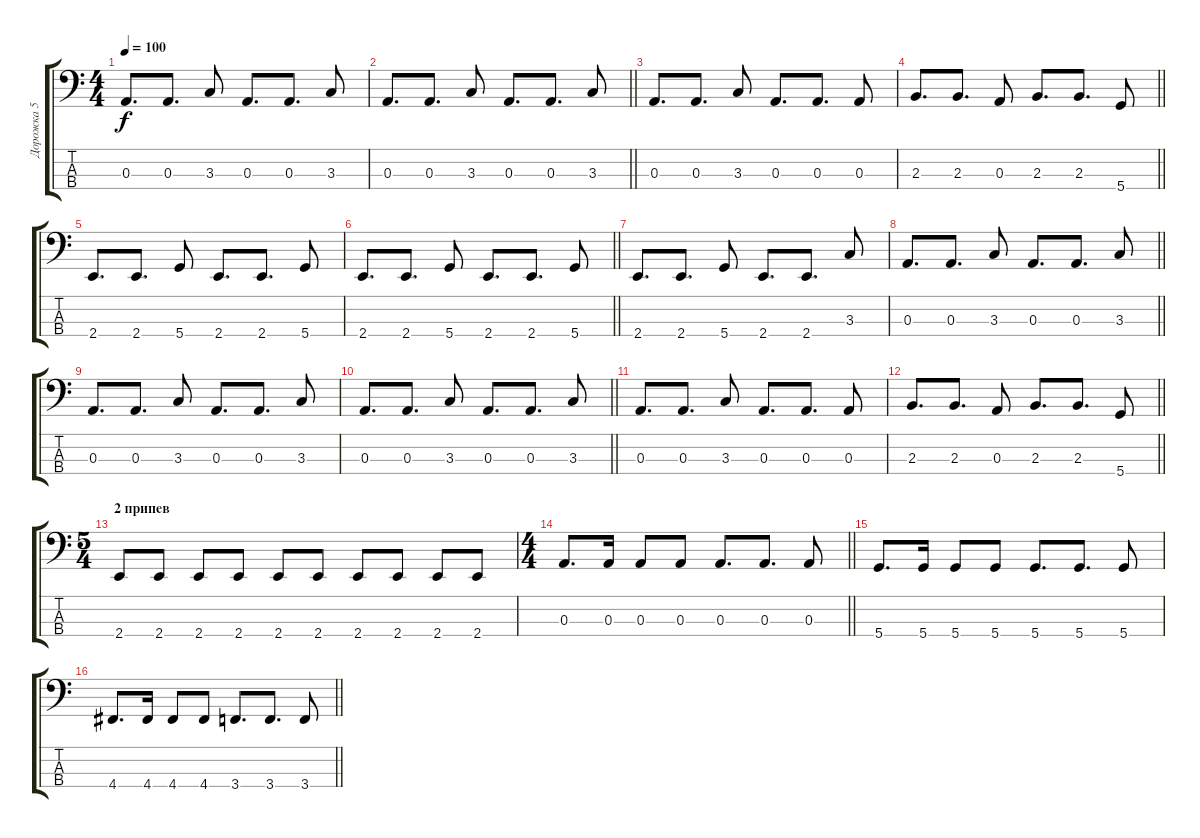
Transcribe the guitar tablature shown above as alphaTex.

\track ("Дорожка 5" "Дорожка 5") {instrument electricbassfinger}
\staff {score tabs}
\tuning (G2 D2 A1 D1) {hide}
\ts (4 4)
\tempo 100
\clef f4
\ks c
0.3.8{d dy f} 0.3.8{d} 3.3.8 0.3.8{d} 0.3.8{d} 3.3.8 |
\barLineRight lightlight
0.3.8{d} 0.3.8{d} 3.3.8 0.3.8{d} 0.3.8{d} 3.3.8 |
0.3.8{d} 0.3.8{d} 3.3.8 0.3.8{d} 0.3.8{d} 0.3.8 |
\barLineRight lightlight
2.3.8{d} 2.3.8{d} 0.3.8 2.3.8{d} 2.3.8{d} 5.4.8 |
2.4.8{d} 2.4.8{d} 5.4.8 2.4.8{d} 2.4.8{d} 5.4.8 |
\barLineRight lightlight
2.4.8{d} 2.4.8{d} 5.4.8 2.4.8{d} 2.4.8{d} 5.4.8 |
2.4.8{d} 2.4.8{d} 5.4.8 2.4.8{d} 2.4.8{d} 3.3.8 |
\barLineRight lightlight
0.3.8{d} 0.3.8{d} 3.3.8 0.3.8{d} 0.3.8{d} 3.3.8 |
0.3.8{d} 0.3.8{d} 3.3.8 0.3.8{d} 0.3.8{d} 3.3.8 |
\barLineRight lightlight
0.3.8{d} 0.3.8{d} 3.3.8 0.3.8{d} 0.3.8{d} 3.3.8 |
0.3.8{d} 0.3.8{d} 3.3.8 0.3.8{d} 0.3.8{d} 0.3.8 |
\barLineRight lightlight
2.3.8{d} 2.3.8{d} 0.3.8 2.3.8{d} 2.3.8{d} 5.4.8 |
\ts (5 4)
\section ("" "2 припев")
2.4.8 2.4.8 2.4.8 2.4.8 2.4.8 2.4.8 2.4.8 2.4.8 2.4.8 2.4.8 |
\ts (4 4)
\barLineRight lightlight
0.3.8{d} 0.3.16 0.3.8 0.3.8 0.3.8{d} 0.3.8{d} 0.3.8 |
5.4.8{d} 5.4.16 5.4.8 5.4.8 5.4.8{d} 5.4.8{d} 5.4.8 |
\barLineRight lightlight
4.4.8{d} 4.4.16 4.4.8 4.4.8 3.4.8{d} 3.4.8{d} 3.4.8
